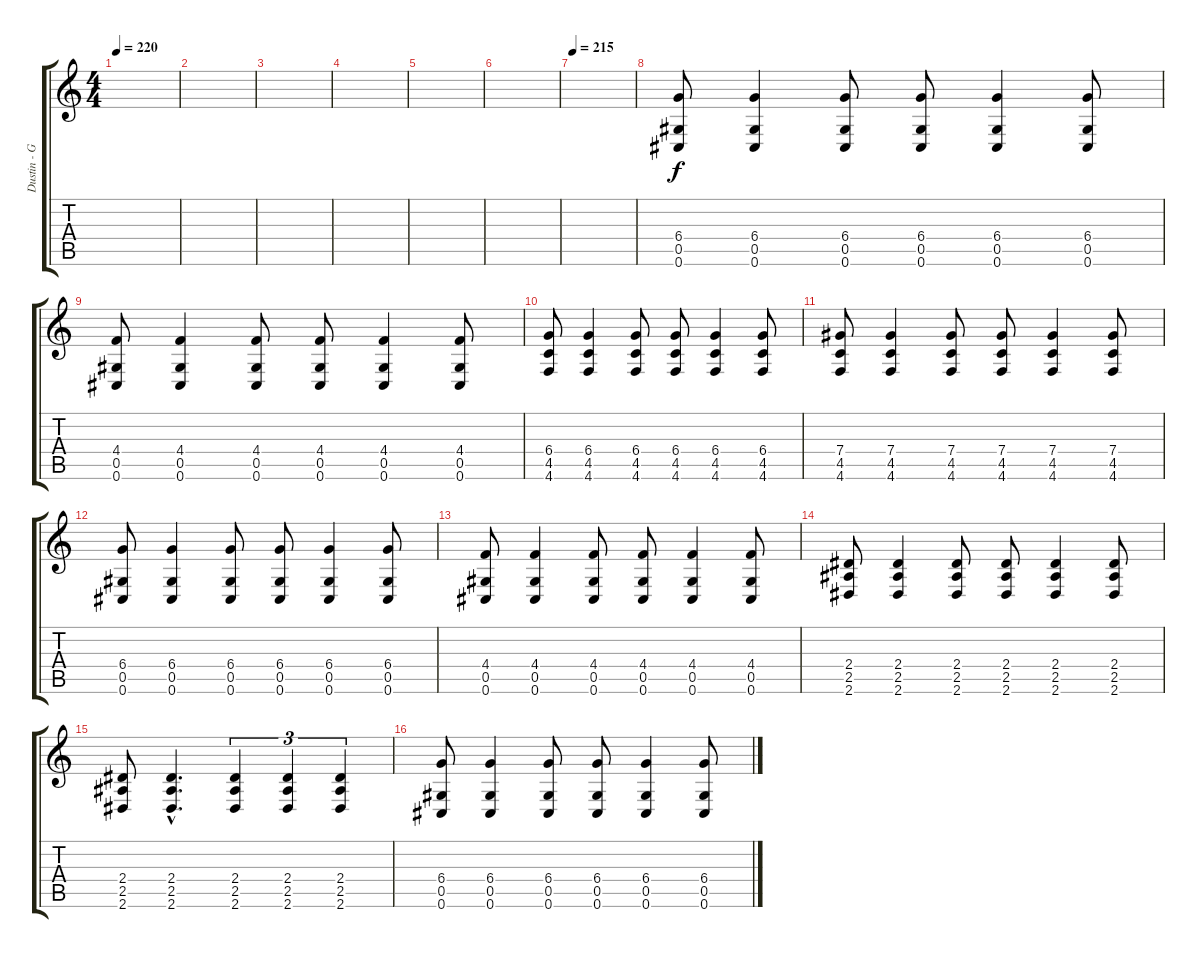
\track ("Dustin - Guitar" "Dustin - G") {instrument distortionguitar}
\staff {score tabs}
\tuning (Eb4 Bb3 Gb3 Db3 Ab2 Db2) {hide}
\ts (4 4)
\tempo 220
\clef g2
\ks c
|
|
|
|
|
|
\tempo 215
|
(6.4 0.5 0.6).8 (6.4 0.5 0.6).4 (6.4 0.5 0.6).8 (6.4 0.5 0.6).8 (6.4 0.5 0.6).4 (6.4 0.5 0.6).8 |
(4.4 0.5 0.6).8 (4.4 0.5 0.6).4 (4.4 0.5 0.6).8 (4.4 0.5 0.6).8 (4.4 0.5 0.6).4 (4.4 0.5 0.6).8 |
(6.4 4.5 4.6).8 (6.4 4.5 4.6).4 (6.4 4.5 4.6).8 (6.4 4.5 4.6).8 (6.4 4.5 4.6).4 (6.4 4.5 4.6).8 |
(7.4 4.5 4.6).8 (7.4 4.5 4.6).4 (7.4 4.5 4.6).8 (7.4 4.5 4.6).8 (7.4 4.5 4.6).4 (7.4 4.5 4.6).8 |
(6.4 0.5 0.6).8 (6.4 0.5 0.6).4 (6.4 0.5 0.6).8 (6.4 0.5 0.6).8 (6.4 0.5 0.6).4 (6.4 0.5 0.6).8 |
(4.4 0.5 0.6).8 (4.4 0.5 0.6).4 (4.4 0.5 0.6).8 (4.4 0.5 0.6).8 (4.4 0.5 0.6).4 (4.4 0.5 0.6).8 |
(2.4 2.5 2.6).8 (2.4 2.5 2.6).4 (2.4 2.5 2.6).8 (2.4 2.5 2.6).8 (2.4 2.5 2.6).4 (2.4 2.5 2.6).8 |
(2.4 2.5 2.6).8 (2.4{hac} 2.5{hac} 2.6{hac}).4{d} (2.4 2.5 2.6).4{tu (3 2)} (2.4 2.5 2.6).4{tu (3 2)} (2.4 2.5 2.6).4{tu (3 2)} |
(6.4 0.5 0.6).8 (6.4 0.5 0.6).4 (6.4 0.5 0.6).8 (6.4 0.5 0.6).8 (6.4 0.5 0.6).4 (6.4 0.5 0.6).8
